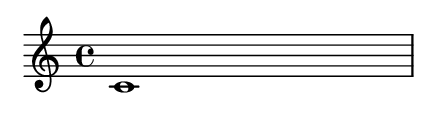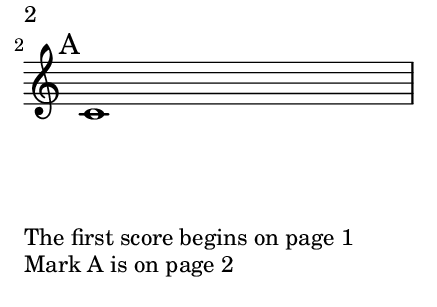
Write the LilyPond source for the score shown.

%% Generated by lilypond-book
%% Options: [exampleindent=10.16\mm,indent=0\mm,line-width=160\mm,paper-height=845.047\pt,paper-width=597.508\pt,papersize="a8landscape"]
\include "lilypond-book-preamble.ly"


% ****************************************************************
% Start cut-&-pastable-section
% ****************************************************************

#(ly:set-option 'eps-box-padding 3.000000)



\paper {
  #(set-paper-size "a8landscape")
  indent = 0\mm
}

\layout {
  
}




% ****************************************************************
% ly snippet:
% ****************************************************************
\sourcefileline 2014
\header { tagline = ##f }
\book {
  \label #'firstScore
  \score {
    {
      c'1
      \pageBreak \mark A \label #'markA
      c'1
    }
  }
  \markup { The first score begins on page \page-ref #'firstScore "0" "?" }
  \markup { Mark A is on page \page-ref #'markA "0" "?" }
}


% ****************************************************************
% end ly snippet
% ****************************************************************
